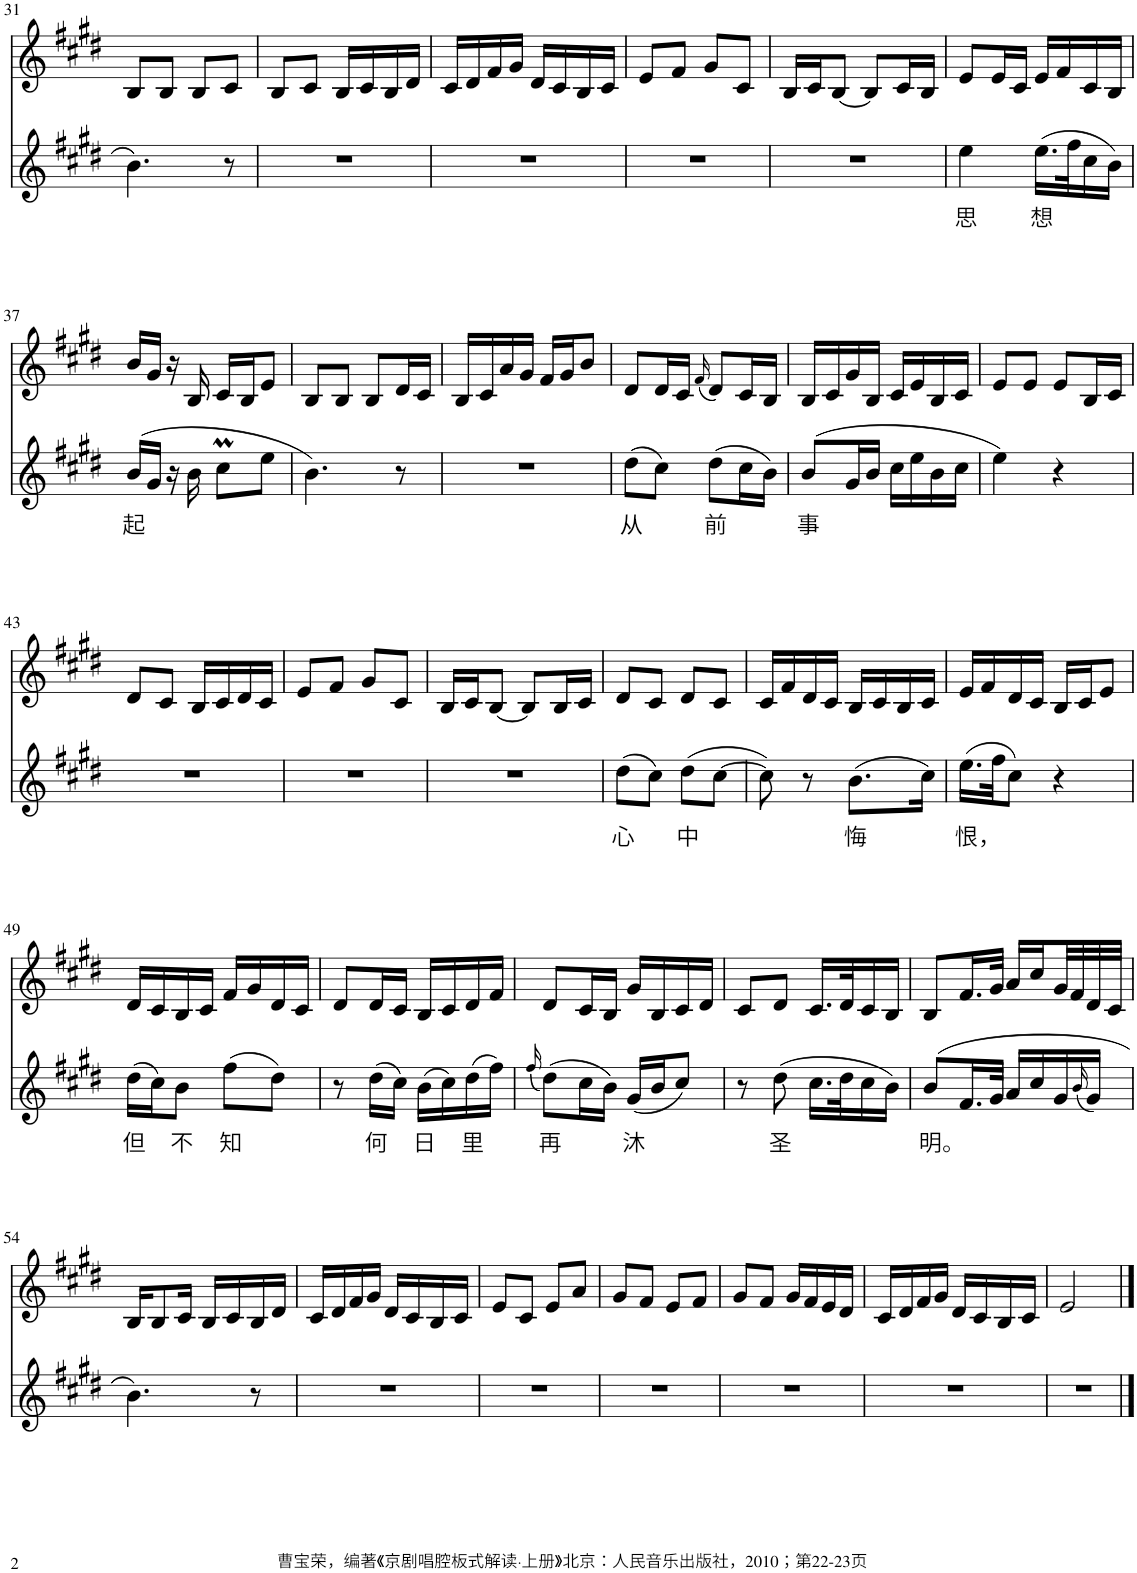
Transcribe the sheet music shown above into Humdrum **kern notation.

**kern	**text	**kern
*part2	*part2	*part1
*staff2	*staff2	*staff1
*I"Piano	*	*I"Piano
*I'Pno	*	*I'Pno
!!LO:PB:g=z
*clefG2	*	*clefG2
*k[f#c#g#d#]	*	*k[f#c#g#d#]
*M2/4	*	*M2/4
=31	=31	=31
4.b\	.	8B/L
.	.	8B/J
.	.	8B/L
8r	.	8c#/J
=32	=32	=32
2r	.	8B/L
.	.	8c#/J
.	.	16B/LL
.	.	16c#/
.	.	16B/
.	.	16d#/JJ
=33	=33	=33
2r	.	16c#/LL
.	.	16d#/
.	.	16f#/
.	.	16g#/JJ
.	.	16d#/LL
.	.	16c#/
.	.	16B/
.	.	16c#/JJ
=34	=34	=34
2r	.	8e/L
.	.	8f#/J
.	.	8g#/L
.	.	8c#/J
=35	=35	=35
2r	.	16B/LL
.	.	16c#/J
.	.	[8B/J
.	.	8B/L]
.	.	16c#/L
.	.	16B/JJ
=36	=36	=36
!	!LO:LY:b	!
4ee\	思	8e/L
.	.	16e/L
.	.	16c#/JJ
!	!LO:LY:b	!
(16.ee\LL	想	16e/LL
.	.	16f#/
32ff#\K	.	.
16cc#\	.	16c#/
16b\JJ)	.	16B/JJ
!!LO:LB:g=z
=37	=37	=37
!	!LO:LY:b	!
(16b/LL	起	16b/LL
16g#/JJ	.	16g#/JJ
16r	.	16r
16b\	.	16B/
8cc#M\L	.	16c#/LL
.	.	16B/J
8ee\J	.	8e/J
=38	=38	=38
4.b\)	.	8B/L
.	.	8B/J
.	.	8B/L
8r	.	16d#/L
.	.	16c#/JJ
=39	=39	=39
2r	.	16B/LL
.	.	16c#/
.	.	16a/
.	.	16g#/JJ
.	.	16f#/LL
.	.	16g#/J
.	.	8b/J
=40	=40	=40
!	!LO:LY:b	!
(8dd#\L	从	8d#/L
8cc#\J)	.	16d#/L
.	.	16c#/JJ
.	.	(16qf#/
!	!LO:LY:b	!
(8dd#\L	前	8d#/L)
16cc#\L	.	16c#/L
16b\JJ)	.	16B/JJ
=41	=41	=41
!	!LO:LY:b	!
(8b/L	事	16B/LL
.	.	16c#/
16g#/L	.	16g#/
16b/JJ	.	16B/JJ
16cc#\LL	.	16c#/LL
16ee\	.	16e/
16b\	.	16B/
16cc#\JJ	.	16c#/JJ
=42	=42	=42
4ee\)	.	8e/L
.	.	8e/J
4r	.	8e/L
.	.	16B/L
.	.	16c#/JJ
!!LO:LB:g=z
=43	=43	=43
2r	.	8d#/L
.	.	8c#/J
.	.	16B/LL
.	.	16c#/
.	.	16d#/
.	.	16c#/JJ
=44	=44	=44
2r	.	8e/L
.	.	8f#/J
.	.	8g#/L
.	.	8c#/J
=45	=45	=45
2r	.	16B/LL
.	.	16c#/J
.	.	[8B/J
.	.	8B/L]
.	.	16B/L
.	.	16c#/JJ
=46	=46	=46
!	!LO:LY:b	!
(8dd#\L	心	8d#/L
8cc#\J)	.	8c#/J
!	!LO:LY:b	!
(8dd#\L	中	8d#/L
[8cc#\J	.	8c#/J
=47	=47	=47
8cc#\])	.	16c#/LL
.	.	16f#/
8r	.	16d#/
.	.	16c#/JJ
!	!LO:LY:b	!
(8.b\L	悔	16B/LL
.	.	16c#/
.	.	16B/
16cc#\Jk)	.	16c#/JJ
=48	=48	=48
!	!LO:LY:b	!
(16.ee\LL	恨，	16e/LL
.	.	16f#/
32ff#\JK	.	.
8cc#\J)	.	16d#/
.	.	16c#/JJ
4r	.	16B/LL
.	.	16c#/J
.	.	8e/J
!!LO:LB:g=z
=49	=49	=49
!	!LO:LY:b	!
(16dd#\LL	但	16d#/LL
16cc#\J)	.	16c#/
!	!LO:LY:b	!
8b\J	不	16B/
.	.	16c#/JJ
!	!LO:LY:b	!
(8ff#\L	知	16f#/LL
.	.	16g#/
8dd#\J)	.	16d#/
.	.	16c#/JJ
=50	=50	=50
8r	.	8d#/L
!	!LO:LY:b	!
(16dd#\LL	何	16d#/L
16cc#\JJ)	.	16c#/JJ
!	!LO:LY:b	!
(16b\LL	日	16B/LL
16cc#\)	.	16c#/
!	!LO:LY:b	!
(16dd#\	里	16d#/
16ff#\JJ)	.	16f#/JJ
=51	=51	=51
(16qff#/	.	.
!	!LO:LY:b	!
(8dd#\L)	再	8d#/L
16cc#\L	.	16c#/L
16b\JJ)	.	16B/JJ
!	!LO:LY:b	!
(16g#/LL	沐	16g#/LL
16b/J	.	16B/
8cc#/J)	.	16c#/
.	.	16d#/JJ
=52	=52	=52
8r	.	8c#/L
!	!LO:LY:b	!
(8dd#\	圣	8d#/J
16.cc#\LL	.	16.c#/LL
32dd#\K	.	32d#/K
16cc#\	.	16c#/
16b\JJ)	.	16B/JJ
=53	=53	=53
!	!LO:LY:b	!
(8b/L	明。	8B/L
16.f#/L	.	16.f#/L
32g#/JJk	.	32g#/JJk
16a/LL	.	16a/LL
16cc#/	.	16cc#/
16g#/	.	32g#/L
.	.	32f#/
(16qb/	.	.
16g#/JJ)	.	32d#/
.	.	32c#/JJJ
!!LO:LB:g=z
=54	=54	=54
4.b\)	.	16B/KL
.	.	8B/
.	.	16c#/Jk
.	.	16B/LL
.	.	16c#/
8r	.	16B/
.	.	16d#/JJ
=55	=55	=55
2r	.	16c#/LL
.	.	16d#/
.	.	16f#/
.	.	16g#/JJ
.	.	16d#/LL
.	.	16c#/
.	.	16B/
.	.	16c#/JJ
=56	=56	=56
2r	.	8e/L
.	.	8c#/J
.	.	8e/L
.	.	8a/J
=57	=57	=57
2r	.	8g#/L
.	.	8f#/J
.	.	8e/L
.	.	8f#/J
=58	=58	=58
2r	.	8g#/L
.	.	8f#/J
.	.	16g#/LL
.	.	16f#/
.	.	16e/
.	.	16d#/JJ
=59	=59	=59
2r	.	16c#/LL
.	.	16d#/
.	.	16f#/
.	.	16g#/JJ
.	.	16d#/LL
.	.	16c#/
.	.	16B/
.	.	16c#/JJ
=60	=60	=60
2r	.	2e/
==	==	==
*-	*-	*-
